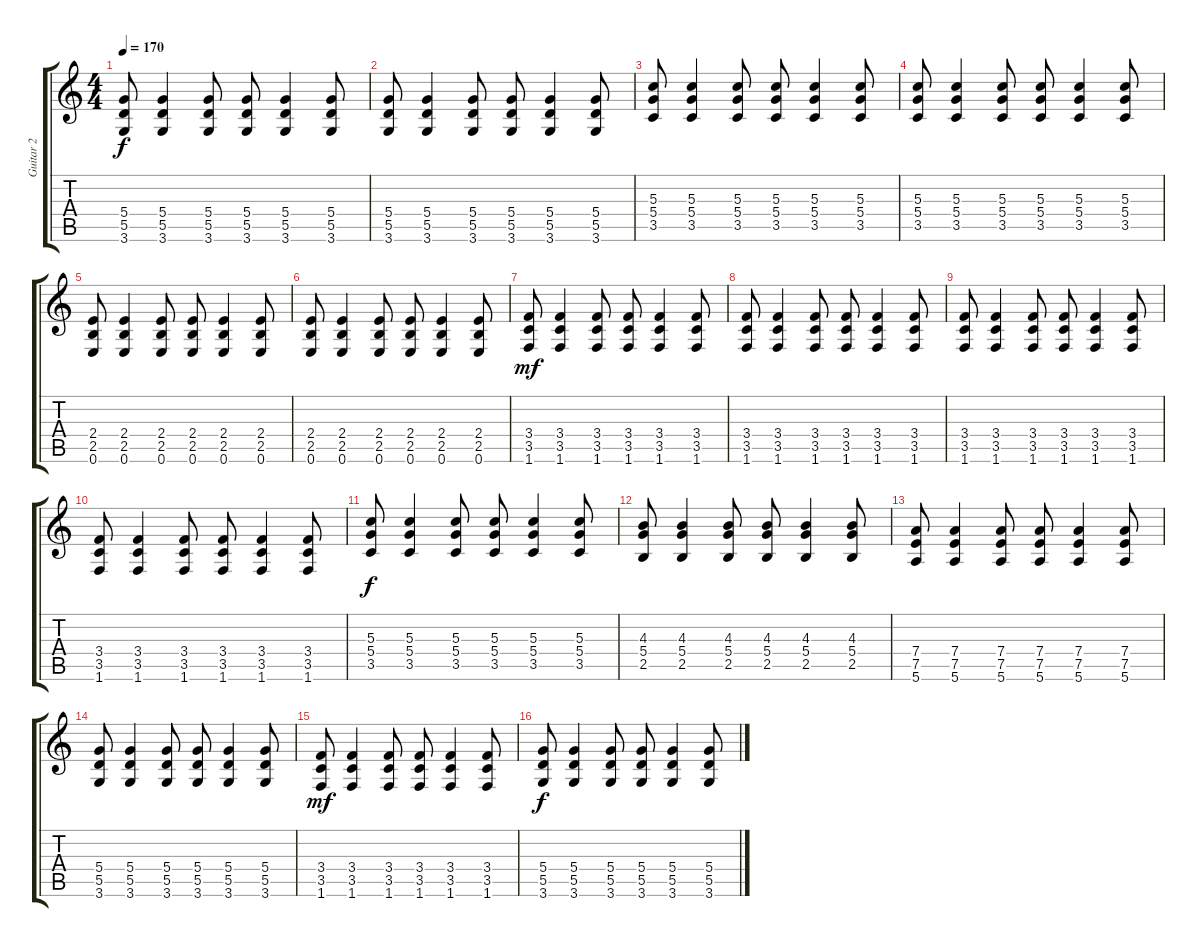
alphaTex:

\track ("Guitar 2" "Guitar 2") {instrument distortionguitar}
\staff {score tabs}
\tuning (E4 B3 G3 D3 A2 E2) {hide}
\ts (4 4)
\tempo 170
\clef g2
\ks c
(5.4 5.5 3.6).8{dy f} (5.4 5.5 3.6).4 (5.4 5.5 3.6).8 (5.4 5.5 3.6).8 (5.4 5.5 3.6).4 (5.4 5.5 3.6).8 |
(5.4 5.5 3.6).8 (5.4 5.5 3.6).4 (5.4 5.5 3.6).8 (5.4 5.5 3.6).8 (5.4 5.5 3.6).4 (5.4 5.5 3.6).8 |
(5.3 5.4 3.5).8 (5.3 5.4 3.5).4 (5.3 5.4 3.5).8 (5.3 5.4 3.5).8 (5.3 5.4 3.5).4 (5.3 5.4 3.5).8 |
(5.3 5.4 3.5).8 (5.3 5.4 3.5).4 (5.3 5.4 3.5).8 (5.3 5.4 3.5).8 (5.3 5.4 3.5).4 (5.3 5.4 3.5).8 |
(2.4 2.5 0.6).8 (2.4 2.5 0.6).4 (2.4 2.5 0.6).8 (2.4 2.5 0.6).8 (2.4 2.5 0.6).4 (2.4 2.5 0.6).8 |
(2.4 2.5 0.6).8 (2.4 2.5 0.6).4 (2.4 2.5 0.6).8 (2.4 2.5 0.6).8 (2.4 2.5 0.6).4 (2.4 2.5 0.6).8 |
(3.4 3.5 1.6).8{dy mf} (3.4 3.5 1.6).4 (3.4 3.5 1.6).8 (3.4 3.5 1.6).8 (3.4 3.5 1.6).4 (3.4 3.5 1.6).8 |
(3.4 3.5 1.6).8 (3.4 3.5 1.6).4 (3.4 3.5 1.6).8 (3.4 3.5 1.6).8 (3.4 3.5 1.6).4 (3.4 3.5 1.6).8 |
(3.4 3.5 1.6).8 (3.4 3.5 1.6).4 (3.4 3.5 1.6).8 (3.4 3.5 1.6).8 (3.4 3.5 1.6).4 (3.4 3.5 1.6).8 |
(3.4 3.5 1.6).8 (3.4 3.5 1.6).4 (3.4 3.5 1.6).8 (3.4 3.5 1.6).8 (3.4 3.5 1.6).4 (3.4 3.5 1.6).8 |
(5.3 5.4 3.5).8{dy f} (5.3 5.4 3.5).4 (5.3 5.4 3.5).8 (5.3 5.4 3.5).8 (5.3 5.4 3.5).4 (5.3 5.4 3.5).8 |
(4.3 5.4 2.5).8 (4.3 5.4 2.5).4 (4.3 5.4 2.5).8 (4.3 5.4 2.5).8 (4.3 5.4 2.5).4 (4.3 5.4 2.5).8 |
(7.4 7.5 5.6).8 (7.4 7.5 5.6).4 (7.4 7.5 5.6).8 (7.4 7.5 5.6).8 (7.4 7.5 5.6).4 (7.4 7.5 5.6).8 |
(5.4 5.5 3.6).8 (5.4 5.5 3.6).4 (5.4 5.5 3.6).8 (5.4 5.5 3.6).8 (5.4 5.5 3.6).4 (5.4 5.5 3.6).8 |
(3.4 3.5 1.6).8{dy mf} (3.4 3.5 1.6).4 (3.4 3.5 1.6).8 (3.4 3.5 1.6).8 (3.4 3.5 1.6).4 (3.4 3.5 1.6).8 |
(5.4 5.5 3.6).8{dy f} (5.4 5.5 3.6).4 (5.4 5.5 3.6).8 (5.4 5.5 3.6).8 (5.4 5.5 3.6).4 (5.4 5.5 3.6).8
